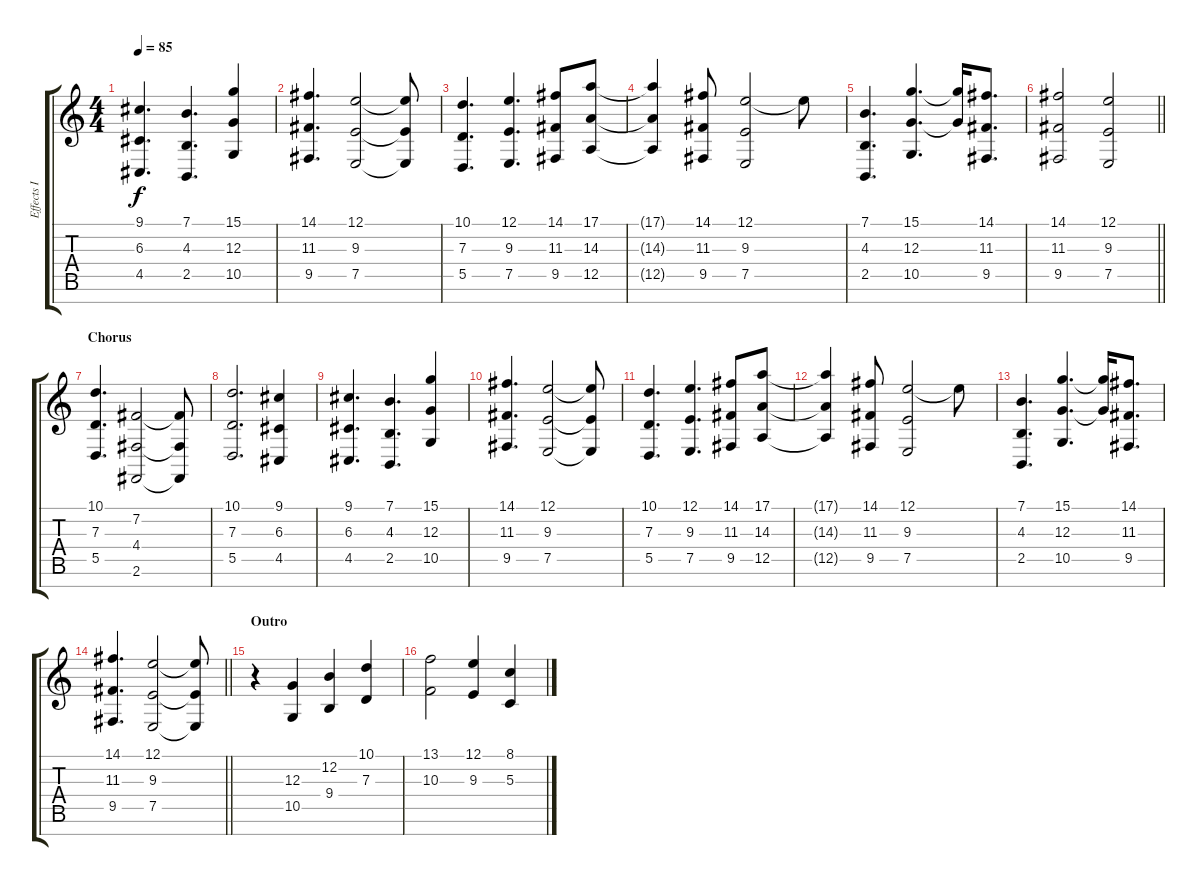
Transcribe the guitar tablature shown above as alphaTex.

\track ("Effects I" "Effects I") {instrument choiraahs}
\staff {score tabs}
\tuning (E4 B3 G3 D3 A2 E2 B1) {hide}
\ts (4 4)
\tempo 85
\clef g2
\ks c
(9.1 6.3 4.5).4{d dy f} (7.1 4.3 2.5).4{d} (15.1 12.3 10.5).4 |
(14.1 11.3 9.5).4{d} (12.1 9.3 7.5).2 (12.1{t} 9.3{t} 7.5{t}).8 |
(10.1 7.3 5.5).4{d} (12.1 9.3 7.5).4{d} (14.1 11.3 9.5).8 (17.1 14.3 12.5).8 |
(17.1{t} 14.3{t} 12.5{t}).4 (14.1 11.3 9.5).8 (12.1 9.3 7.5).2 12.1{t}.8 |
(7.1 4.3 2.5).4{d} (15.1 12.3 10.5).4{d} (15.1{t} 12.3{t}).16 (14.1 11.3 9.5).8{d} |
\barLineRight lightlight
(14.1 11.3 9.5).2 (12.1 9.3 7.5).2 |
\section ("" "Chorus")
(10.1 7.3 5.5).4{d} (7.2 4.4 2.6).2 (7.2{t} 4.4{t} 2.6{t}).8 |
(10.1 7.3 5.5).2{d} (9.1 6.3 4.5).4 |
(9.1 6.3 4.5).4{d} (7.1 4.3 2.5).4{d} (15.1 12.3 10.5).4 |
(14.1 11.3 9.5).4{d} (12.1 9.3 7.5).2 (12.1{t} 9.3{t} 7.5{t}).8 |
(10.1 7.3 5.5).4{d} (12.1 9.3 7.5).4{d} (14.1 11.3 9.5).8 (17.1 14.3 12.5).8 |
(17.1{t} 14.3{t} 12.5{t}).4 (14.1 11.3 9.5).8 (12.1 9.3 7.5).2 12.1{t}.8 |
(7.1 4.3 2.5).4{d} (15.1 12.3 10.5).4{d} (15.1{t} 12.3{t}).16 (14.1 11.3 9.5).8{d} |
\barLineRight lightlight
(14.1 11.3 9.5).4{d} (12.1 9.3 7.5).2 (12.1{t} 9.3{t} 7.5{t}).8 |
\section ("" "Outro")
r.4{volume 12 instrument choiraahs} (12.3 10.5).4 (12.2 9.4).4 (10.1 7.3).4 |
(13.1 10.3).2 (12.1 9.3).4 (8.1 5.3).4
